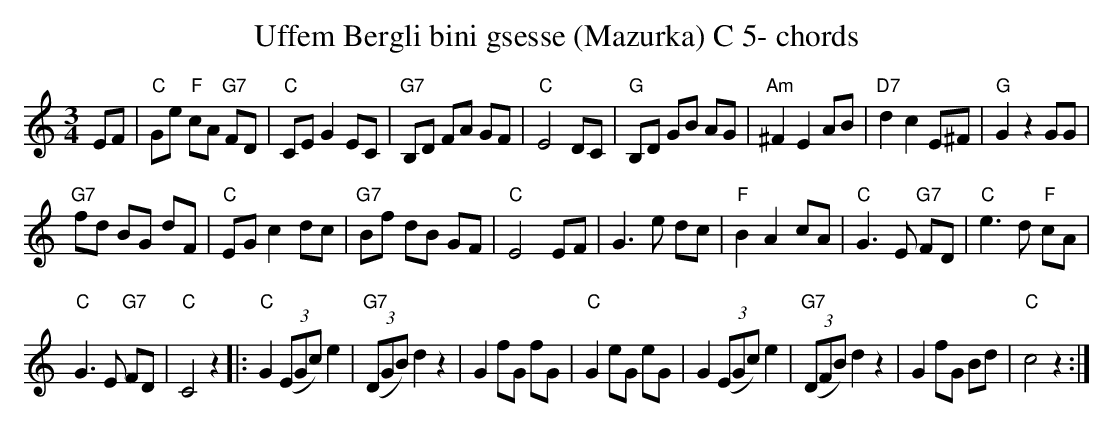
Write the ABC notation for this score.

X:1
T:Uffem Bergli bini gsesse (Mazurka) C 5- chords
M:3/4
L:1/8
K:Cmaj%%MIDI gchordon
EF | "C"Ge "F"cA "G7"FD | "C"CEG2EC | "G7"B,D FA GF | "C"E4DC | "G"B,D GB AG | "Am"^F2E2AB | "D7"d2c2 E^F | "G"G2z2GG |
"G7"fd BG dF | "C"EG c2 dc | "G7"Bf dB GF | "C"E4EF | G3e dc | "F"B2A2cA | "C"G3E "G7"FD | "C"e3d "F"cA |
"C"G3E "G7"FD | "C"C4z2 |: "C"G2 ((3EGc) e2 | "G7"((3DGB) d2z2 | G2fG fG | "C"G2eG eG | G2 ((3EGc) e2 | "G7"((3DFB) d2z2 | G2fG Bd | "C"c4z2 :|
